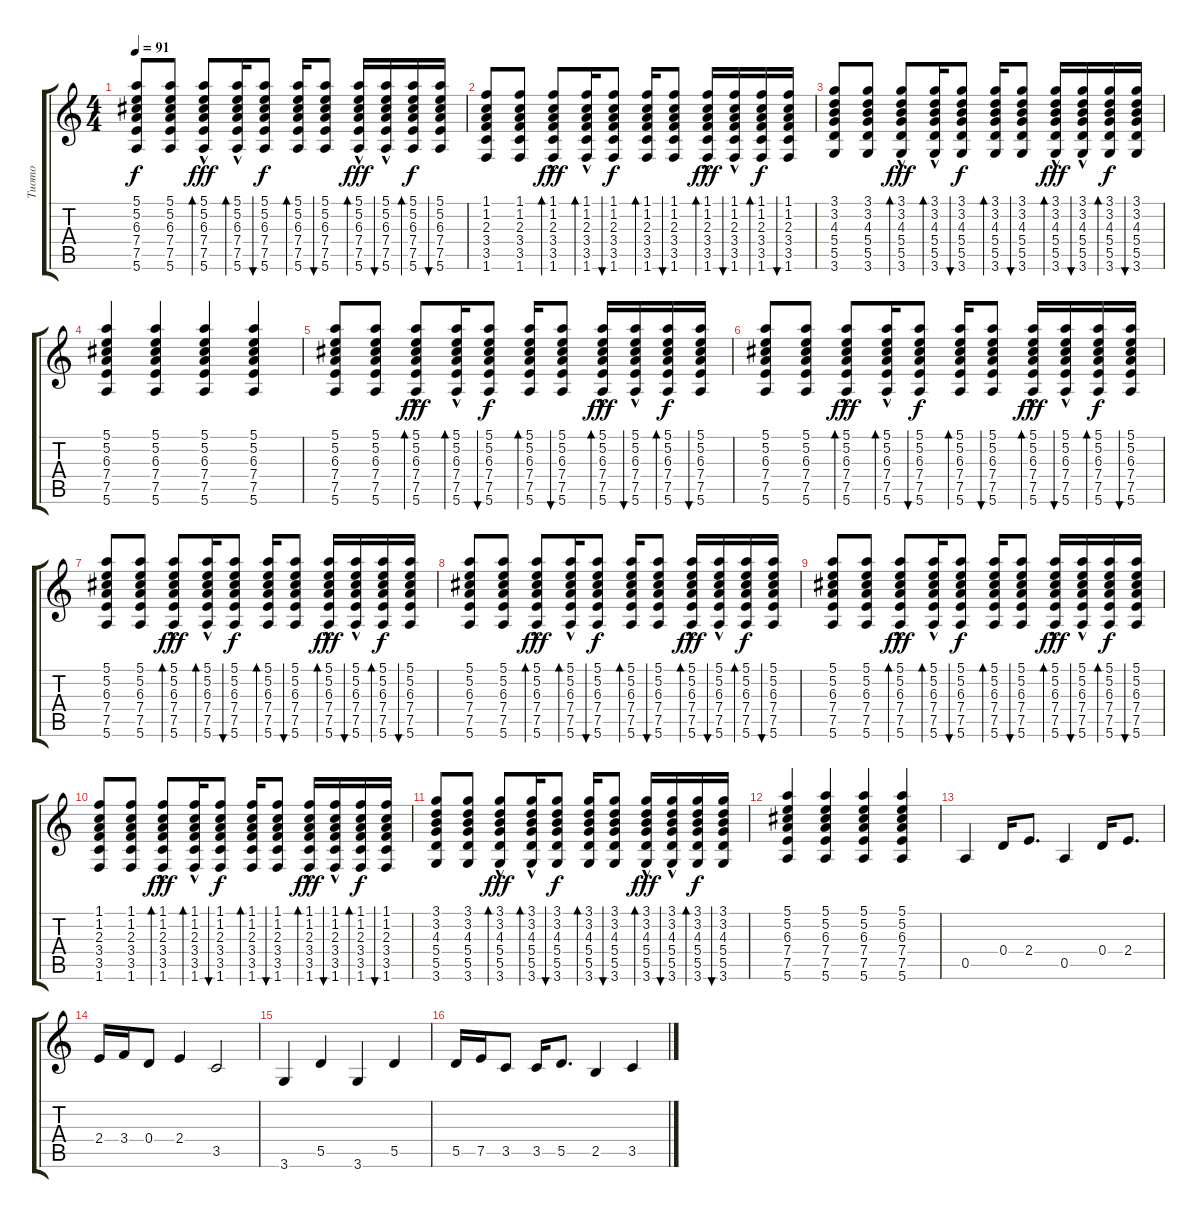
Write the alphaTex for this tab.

\track ("Tuomo" "Tuomo") {instrument acousticguitarsteel}
\staff {score tabs}
\tuning (E4 B3 G3 D3 A2 E2) {hide}
\ts (4 4)
\tempo 91
\clef g2
\ks c
(5.1 5.2 6.3 7.4 7.5 5.6).8{dy f} (5.1 5.2 6.3 7.4 7.5 5.6).8 (5.1{hac} 5.2{hac} 6.3{hac} 7.4{hac} 7.5{hac} 5.6{hac}).8{bd 30 dy fff} (5.1{hac} 5.2{hac} 6.3{hac} 7.4{hac} 7.5{hac} 5.6{hac}).16{bd 30} (5.1 5.2 6.3 7.4 7.5 5.6).8{bu 30 dy f} (5.1 5.2 6.3 7.4 7.5 5.6).16{bd 30} (5.1 5.2 6.3 7.4 7.5 5.6).8{bu 30} (5.1{hac} 5.2{hac} 6.3{hac} 7.4{hac} 7.5{hac} 5.6{hac}).16{bd 30 dy fff} (5.1{hac} 5.2{hac} 6.3{hac} 7.4{hac} 7.5{hac} 5.6{hac}).16{bu 30} (5.1 5.2 6.3 7.4 7.5 5.6).16{bd 30 dy f} (5.1 5.2 6.3 7.4 7.5 5.6).16{bu 30} |
(1.1 1.2 2.3 3.4 3.5 1.6).8 (1.1 1.2 2.3 3.4 3.5 1.6).8 (1.1{hac} 1.2{hac} 2.3{hac} 3.4{hac} 3.5{hac} 1.6{hac}).8{bd 30 dy fff} (1.1{hac} 1.2{hac} 2.3{hac} 3.4{hac} 3.5{hac} 1.6{hac}).16{bd 30} (1.1 1.2 2.3 3.4 3.5 1.6).8{bu 30 dy f} (1.1 1.2 2.3 3.4 3.5 1.6).16{bd 30} (1.1 1.2 2.3 3.4 3.5 1.6).8{bu 30} (1.1{hac} 1.2{hac} 2.3{hac} 3.4{hac} 3.5{hac} 1.6{hac}).16{bd 30 dy fff} (1.1{hac} 1.2{hac} 2.3{hac} 3.4{hac} 3.5{hac} 1.6{hac}).16{bu 30} (1.1 1.2 2.3 3.4 3.5 1.6).16{bd 30 dy f} (1.1 1.2 2.3 3.4 3.5 1.6).16{bu 30} |
(3.1 3.2 4.3 5.4 5.5 3.6).8 (3.1 3.2 4.3 5.4 5.5 3.6).8 (3.1{hac} 3.2{hac} 4.3{hac} 5.4{hac} 5.5{hac} 3.6{hac}).8{bd 30 dy fff} (3.1{hac} 3.2{hac} 4.3{hac} 5.4{hac} 5.5{hac} 3.6{hac}).16{bd 30} (3.1 3.2 4.3 5.4 5.5 3.6).8{bu 30 dy f} (3.1 3.2 4.3 5.4 5.5 3.6).16{bd 30} (3.1 3.2 4.3 5.4 5.5 3.6).8{bu 30} (3.1{hac} 3.2{hac} 4.3{hac} 5.4{hac} 5.5{hac} 3.6{hac}).16{bd 30 dy fff} (3.1{hac} 3.2{hac} 4.3{hac} 5.4{hac} 5.5{hac} 3.6{hac}).16{bu 30} (3.1 3.2 4.3 5.4 5.5 3.6).16{bd 30 dy f} (3.1 3.2 4.3 5.4 5.5 3.6).16{bu 30} |
(5.1 5.2 6.3 7.4 7.5 5.6).4 (5.1 5.2 6.3 7.4 7.5 5.6).4 (5.1 5.2 6.3 7.4 7.5 5.6).4 (5.1 5.2 6.3 7.4 7.5 5.6).4 |
(5.1 5.2 6.3 7.4 7.5 5.6).8 (5.1 5.2 6.3 7.4 7.5 5.6).8 (5.1{hac} 5.2{hac} 6.3{hac} 7.4{hac} 7.5{hac} 5.6{hac}).8{bd 30 dy fff} (5.1{hac} 5.2{hac} 6.3{hac} 7.4{hac} 7.5{hac} 5.6{hac}).16{bd 30} (5.1 5.2 6.3 7.4 7.5 5.6).8{bu 30 dy f} (5.1 5.2 6.3 7.4 7.5 5.6).16{bd 30} (5.1 5.2 6.3 7.4 7.5 5.6).8{bu 30} (5.1{hac} 5.2{hac} 6.3{hac} 7.4{hac} 7.5{hac} 5.6{hac}).16{bd 30 dy fff} (5.1{hac} 5.2{hac} 6.3{hac} 7.4{hac} 7.5{hac} 5.6{hac}).16{bu 30} (5.1 5.2 6.3 7.4 7.5 5.6).16{bd 30 dy f} (5.1 5.2 6.3 7.4 7.5 5.6).16{bu 30} |
(5.1 5.2 6.3 7.4 7.5 5.6).8 (5.1 5.2 6.3 7.4 7.5 5.6).8 (5.1{hac} 5.2{hac} 6.3 7.4{hac} 7.5{hac} 5.6{hac}).8{bd 30 dy fff} (5.1{hac} 5.2{hac} 6.3{hac} 7.4{hac} 7.5{hac} 5.6{hac}).16{bd 30} (5.1 5.2 6.3 7.4 7.5 5.6).8{bu 30 dy f} (5.1 5.2 6.3 7.4 7.5 5.6).16{bd 30} (5.1 5.2 6.3 7.4 7.5 5.6).8{bu 30} (5.1{hac} 5.2{hac} 6.3{hac} 7.4{hac} 7.5{hac} 5.6{hac}).16{bd 30 dy fff} (5.1{hac} 5.2{hac} 6.3{hac} 7.4{hac} 7.5{hac} 5.6{hac}).16{bu 30} (5.1 5.2 6.3 7.4 7.5 5.6).16{bd 30 dy f} (5.1 5.2 6.3 7.4 7.5 5.6).16{bu 30} |
(5.1 5.2 6.3 7.4 7.5 5.6).8 (5.1 5.2 6.3 7.4 7.5 5.6).8 (5.1{hac} 5.2{hac} 6.3{hac} 7.4{hac} 7.5{hac} 5.6{hac}).8{bd 30 dy fff} (5.1{hac} 5.2{hac} 6.3{hac} 7.4{hac} 7.5{hac} 5.6{hac}).16{bd 30} (5.1 5.2 6.3 7.4 7.5 5.6).8{bu 30 dy f} (5.1 5.2 6.3 7.4 7.5 5.6).16{bd 30} (5.1 5.2 6.3 7.4 7.5 5.6).8{bu 30} (5.1{hac} 5.2{hac} 6.3{hac} 7.4{hac} 7.5{hac} 5.6{hac}).16{bd 30 dy fff} (5.1{hac} 5.2{hac} 6.3{hac} 7.4{hac} 7.5{hac} 5.6{hac}).16{bu 30} (5.1 5.2 6.3 7.4 7.5 5.6).16{bd 30 dy f} (5.1 5.2 6.3 7.4 7.5 5.6).16{bu 30} |
(5.1 5.2 6.3 7.4 7.5 5.6).8 (5.1 5.2 6.3 7.4 7.5 5.6).8 (5.1{hac} 5.2{hac} 6.3{hac} 7.4{hac} 7.5{hac} 5.6{hac}).8{bd 30 dy fff} (5.1{hac} 5.2{hac} 6.3{hac} 7.4{hac} 7.5{hac} 5.6{hac}).16{bd 30} (5.1 5.2 6.3 7.4 7.5 5.6).8{bu 30 dy f} (5.1 5.2 6.3 7.4 7.5 5.6).16{bd 30} (5.1 5.2 6.3 7.4 7.5 5.6).8{bu 30} (5.1{hac} 5.2{hac} 6.3{hac} 7.4{hac} 7.5{hac} 5.6{hac}).16{bd 30 dy fff} (5.1{hac} 5.2{hac} 6.3{hac} 7.4{hac} 7.5{hac} 5.6{hac}).16{bu 30} (5.1 5.2 6.3 7.4 7.5 5.6).16{bd 30 dy f} (5.1 5.2 6.3 7.4 7.5 5.6).16{bu 30} |
(5.1 5.2 6.3 7.4 7.5 5.6).8 (5.1 5.2 6.3 7.4 7.5 5.6).8 (5.1{hac} 5.2{hac} 6.3{hac} 7.4{hac} 7.5{hac} 5.6{hac}).8{bd 30 dy fff} (5.1{hac} 5.2{hac} 6.3{hac} 7.4{hac} 7.5{hac} 5.6{hac}).16{bd 30} (5.1 5.2 6.3 7.4 7.5 5.6).8{bu 30 dy f} (5.1 5.2 6.3 7.4 7.5 5.6).16{bd 30} (5.1 5.2 6.3 7.4 7.5 5.6).8{bu 30} (5.1{hac} 5.2{hac} 6.3{hac} 7.4{hac} 7.5{hac} 5.6{hac}).16{bd 30 dy fff} (5.1{hac} 5.2{hac} 6.3{hac} 7.4{hac} 7.5{hac} 5.6{hac}).16{bu 30} (5.1 5.2 6.3 7.4 7.5 5.6).16{bd 30 dy f} (5.1 5.2 6.3 7.4 7.5 5.6).16{bu 30} |
(1.1 1.2 2.3 3.4 3.5 1.6).8 (1.1 1.2 2.3 3.4 3.5 1.6).8 (1.1{hac} 1.2{hac} 2.3{hac} 3.4{hac} 3.5{hac} 1.6{hac}).8{bd 30 dy fff} (1.1{hac} 1.2{hac} 2.3{hac} 3.4{hac} 3.5{hac} 1.6{hac}).16{bd 30} (1.1 1.2 2.3 3.4 3.5 1.6).8{bu 30 dy f} (1.1 1.2 2.3 3.4 3.5 1.6).16{bd 30} (1.1 1.2 2.3 3.4 3.5 1.6).8{bu 30} (1.1{hac} 1.2{hac} 2.3{hac} 3.4{hac} 3.5{hac} 1.6{hac}).16{bd 30 dy fff} (1.1{hac} 1.2{hac} 2.3{hac} 3.4{hac} 3.5{hac} 1.6{hac}).16{bu 30} (1.1 1.2 2.3 3.4 3.5 1.6).16{bd 30 dy f} (1.1 1.2 2.3 3.4 3.5 1.6).16{bu 30} |
(3.1 3.2 4.3 5.4 5.5 3.6).8 (3.1 3.2 4.3 5.4 5.5 3.6).8 (3.1{hac} 3.2{hac} 4.3{hac} 5.4{hac} 5.5{hac} 3.6{hac}).8{bd 30 dy fff} (3.1{hac} 3.2{hac} 4.3{hac} 5.4{hac} 5.5{hac} 3.6{hac}).16{bd 30} (3.1 3.2 4.3 5.4 5.5 3.6).8{bu 30 dy f} (3.1 3.2 4.3 5.4 5.5 3.6).16{bd 30} (3.1 3.2 4.3 5.4 5.5 3.6).8{bu 30} (3.1{hac} 3.2{hac} 4.3{hac} 5.4{hac} 5.5{hac} 3.6{hac}).16{bd 30 dy fff} (3.1{hac} 3.2{hac} 4.3{hac} 5.4{hac} 5.5{hac} 3.6{hac}).16{bu 30} (3.1 3.2 4.3 5.4 5.5 3.6).16{bd 30 dy f} (3.1 3.2 4.3 5.4 5.5 3.6).16{bu 30} |
(5.1 5.2 6.3 7.4 7.5 5.6).4 (5.1 5.2 6.3 7.4 7.5 5.6).4 (5.1 5.2 6.3 7.4 7.5 5.6).4 (5.1 5.2 6.3 7.4 7.5 5.6).4 |
0.5.4 0.4.16 2.4.8{d} 0.5.4 0.4.16 2.4.8{d} |
2.4.16 3.4.16 0.4.8 2.4.4 3.5.2 |
3.6.4 5.5.4 3.6.4 5.5.4 |
5.5.16 7.5.16 3.5.8 3.5.16 5.5.8{d} 2.5.4 3.5.4
